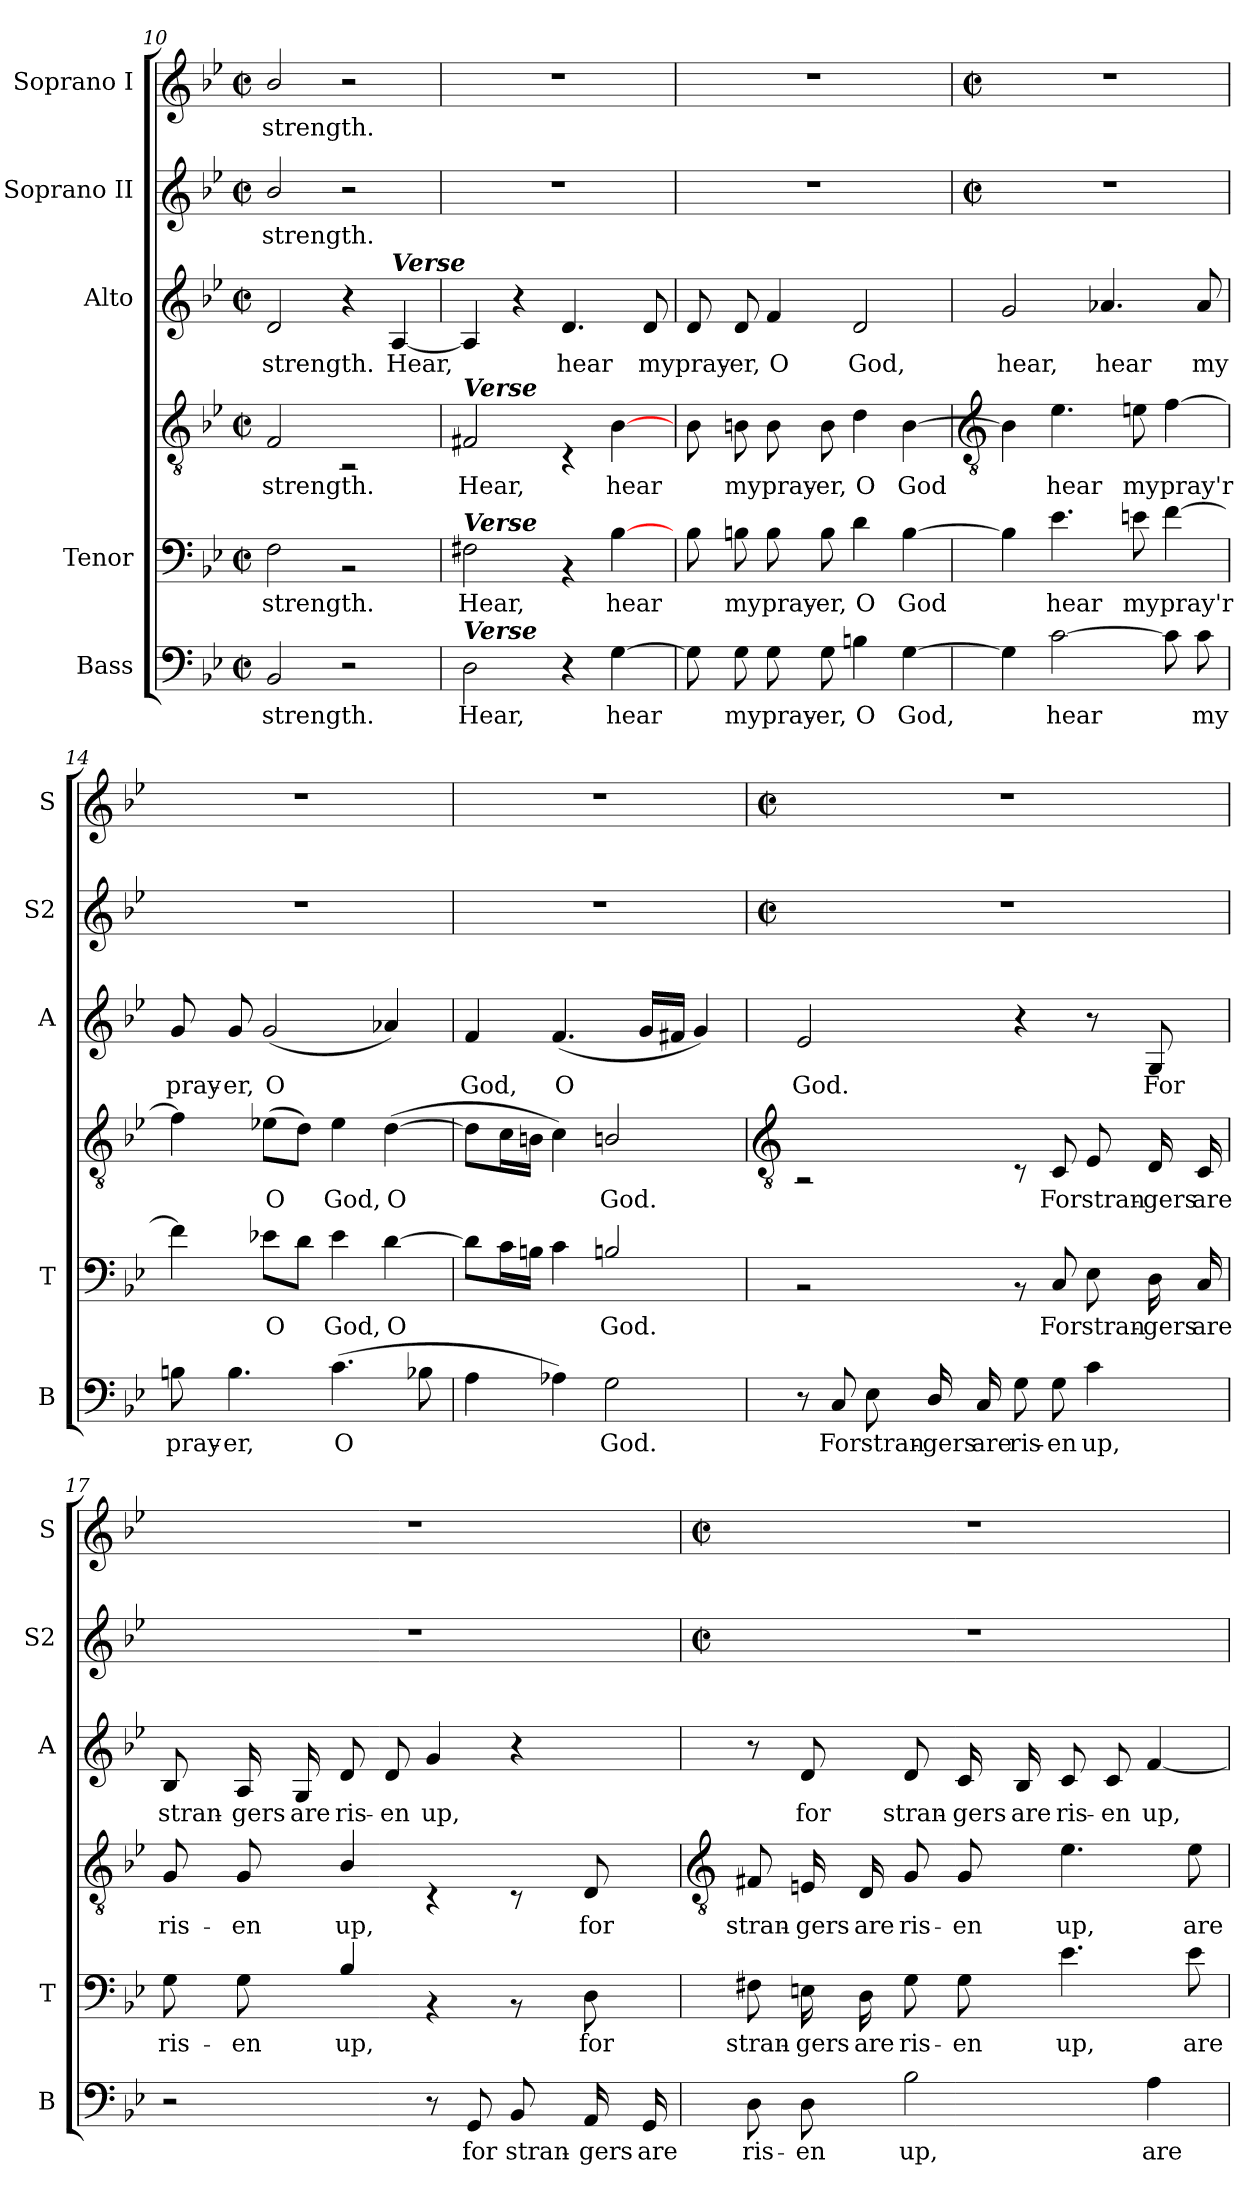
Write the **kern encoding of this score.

**kern	**text	**kern	**text	**kern	**text	**kern	**text	**kern	**text	**kern	**text
*part5	*part5	*part4	*part4	*part4	*part4	*part3	*part3	*part2	*part2	*part1	*part1
*staff6	*staff6	*staff5	*staff5	*staff4	*staff4	*staff3	*staff3	*staff2	*staff2	*staff1	*staff1
*I"Bass	*	*I"Tenor	*	*	*	*I"Alto	*	*I"Soprano II	*	*I"Soprano I	*
*I'B	*	*I'T	*	*	*	*I'A	*	*I'S2	*	*I'S	*
*clefF4	*	*	*	*clefGv2	*	*clefG2	*	*clefG2	*	*clefG2	*
*k[b-e-]	*	*k[b-e-]	*	*k[b-e-]	*	*k[b-e-]	*	*k[b-e-]	*	*k[b-e-]	*
*B-:	*	*B-:	*	*B-:	*	*B-:	*	*B-:	*	*B-:	*
*M2/2	*	*M2/2	*	*M2/2	*	*M2/2	*	*M2/2	*	*M2/2	*
*met(c|)	*	*met(c|)	*	*met(c|)	*	*met(c|)	*	*met(c|)	*	*met(c|)	*
=10	=10	=10	=10	=10	=10	=10	=10	=10	=10	=10	=10
!	!LO:LY:b	!	!LO:LY:b	!	!LO:LY:b	!	!LO:LY:b	!	!LO:LY:b	!	!LO:LY:b
2BB-	strength.	2F	strength.	2F	strength.	2d	strength.	2b-/	strength.	2b-/	strength.
2r	.	2rBB	.	2rBB	.	4r	.	2r	.	2r	.
!	!	!	!	!	!	!LO:TX:a:Bi:t=Verse	!	!	!	!	!
!	!	!	!	!	!	!	!LO:LY:b	!	!	!	!
.	.	.	.	.	.	[4A	Hear,	.	.	.	.
=11	=11	=11	=11	=11	=11	=11	=11	=11	=11	=11	=11
!	!	!	!	!LO:TX:a:Bi:t=Verse	!	!	!	!	!	!	!
!	!	!LO:TX:a:Bi:t=Verse	!	!	!	!	!	!	!	!	!
!LO:TX:a:Bi:t=Verse	!	!	!	!	!	!	!	!	!	!	!
!	!LO:LY:b	!	!LO:LY:b	!	!LO:LY:b	!	!	!	!	!	!
2D	Hear,	2F#X	Hear,	2F#X	Hear,	4A]	.	1r	.	1r	.
.	.	.	.	.	.	4r	.	.	.	.	.
!	!	!	!	!	!	!	!LO:LY:b	!	!	!	!
4r	.	4rBB	.	4rBB	.	4.d	hear	.	.	.	.
!	!LO:LY:b	!	!LO:LY:b	!	!LO:LY:b	!	!	!	!	!	!
[4G	hear	[4B-	hear	[4B-	hear	.	.	.	.	.	.
!	!	!	!	!	!	!	!LO:LY:b	!	!	!	!
.	.	.	.	.	.	8d	my	.	.	.	.
=12	=12	=12	=12	=12	=12	=12	=12	=12	=12	=12	=12
!	!	!	!	!	!	!	!LO:LY:b	!	!	!	!
8G]	.	8B-	.	8B-	.	8d	pray-	1r	.	1r	.
!	!LO:LY:b	!	!LO:LY:b	!	!LO:LY:b	!	!LO:LY:b	!	!	!	!
8G	my	8Bn	my	8Bn	my	8d	-er,	.	.	.	.
!	!LO:LY:b	!	!LO:LY:b	!	!LO:LY:b	!	!LO:LY:b	!	!	!	!
8G	pray-	8B	pray-	8B	pray-	4f	O	.	.	.	.
!	!LO:LY:b	!	!LO:LY:b	!	!LO:LY:b	!	!	!	!	!	!
8G	-er,	8B	-er,	8B	-er,	.	.	.	.	.	.
!	!LO:LY:b	!	!LO:LY:b	!	!LO:LY:b	!	!LO:LY:b	!	!	!	!
4Bn	O	4d	O	4d	O	2d	God,	.	.	.	.
!	!LO:LY:b	!	!LO:LY:b	!	!LO:LY:b	!	!	!	!	!	!
[4G	God,	[4B	God	[4B	God	.	.	.	.	.	.
!!LO:LB:g=z
=13	=13	=13	=13	=13	=13	=13	=13	=13	=13	=13	=13
*	*	*	*	*clefGv2	*	*	*	*	*	*	*
*	*	*	*	*	*	*	*	*M2/2	*	*M2/2	*
*	*	*	*	*	*	*	*	*met(c|)	*	*met(c|)	*
!	!	!	!	!	!	!	!LO:LY:b	!	!	!	!
4G]	.	4B]	.	4B]	.	2g	hear,	1r	.	1r	.
!	!LO:LY:b	!	!LO:LY:b	!	!LO:LY:b	!	!	!	!	!	!
[2c	hear	4.e-	hear	4.e-	hear	.	.	.	.	.	.
!	!	!	!	!	!	!	!LO:LY:b	!	!	!	!
.	.	.	.	.	.	4.a-X/	hear	.	.	.	.
!	!	!	!LO:LY:b	!	!LO:LY:b	!	!	!	!	!	!
.	.	8en	my	8en	my	.	.	.	.	.	.
!	!	!	!LO:LY:b	!	!LO:LY:b	!	!	!	!	!	!
8c]	.	[4f	pray'r	[4f	pray'r	.	.	.	.	.	.
!	!LO:LY:b	!	!	!	!	!	!LO:LY:b	!	!	!	!
8c	my	.	.	.	.	8a-/	my	.	.	.	.
=14	=14	=14	=14	=14	=14	=14	=14	=14	=14	=14	=14
!	!LO:LY:b	!	!	!	!	!	!LO:LY:b	!	!	!	!
8Bn	pray-	4f]	.	4f]	.	8g	pray-	1r	.	1r	.
!	!LO:LY:b	!	!	!	!	!	!LO:LY:b	!	!	!	!
4.B	-er,	.	.	.	.	8g	-er,	.	.	.	.
!	!	!	!LO:LY:b	!	!LO:LY:b	!	!LO:LY:b	!	!	!	!
.	.	8e-XL	O	(>8e-XL	O	(<2g	O	.	.	.	.
.	.	8dJ	.	8dJ)	.	.	.	.	.	.	.
!	!LO:LY:b	!	!LO:LY:b	!	!LO:LY:b	!	!	!	!	!	!
(>4.c	O	4e-	God,	4e-	God,	.	.	.	.	.	.
!	!	!	!LO:LY:b	!	!LO:LY:b	!	!	!	!	!	!
.	.	[4d	O	(>[4d	O	4a-X/)	.	.	.	.	.
8B-XL	.	.	.	.	.	.	.	.	.	.	.
=15	=15	=15	=15	=15	=15	=15	=15	=15	=15	=15	=15
!	!	!	!	!	!	!	!LO:LY:b	!	!	!	!
4A	.	8dL]	.	8dL]	.	4f	God,	1r	.	1r	.
.	.	16cL	.	16cL	.	.	.	.	.	.	.
.	.	16BnJJ	.	16BnJJ	.	.	.	.	.	.	.
!	!	!	!	!	!	!	!LO:LY:b	!	!	!	!
4A-X)	.	4c	.	4c)	.	(<4.f	O	.	.	.	.
!	!LO:LY:b	!	!LO:LY:b	!	!LO:LY:b	!	!	!	!	!	!
2G	God.	2Bn/	God.	2Bn/	God.	.	.	.	.	.	.
.	.	.	.	.	.	16gLL	.	.	.	.	.
.	.	.	.	.	.	16f#XJJ	.	.	.	.	.
.	.	.	.	.	.	4g)	.	.	.	.	.
!!LO:LB:g=z
=16	=16	=16	=16	=16	=16	=16	=16	=16	=16	=16	=16
*	*	*	*	*clefGv2	*	*	*	*	*	*	*
*	*	*	*	*	*	*	*	*M2/2	*	*M2/2	*
*	*	*	*	*	*	*	*	*met(c|)	*	*met(c|)	*
!	!	!	!	!	!	!	!LO:LY:b	!	!	!	!
8r	.	2rBB	.	2rBB	.	2e-	God.	1r	.	1r	.
!	!LO:LY:b	!	!	!	!	!	!	!	!	!	!
8C	For	.	.	.	.	.	.	.	.	.	.
!	!LO:LY:b	!	!	!	!	!	!	!	!	!	!
8E-	stran-	.	.	.	.	.	.	.	.	.	.
!	!LO:LY:b	!	!	!	!	!	!	!	!	!	!
16D/	-gers	.	.	.	.	.	.	.	.	.	.
!	!LO:LY:b	!	!	!	!	!	!	!	!	!	!
16C	are	.	.	.	.	.	.	.	.	.	.
!	!LO:LY:b	!	!	!	!	!	!	!	!	!	!
8G	ris-	8rBB	.	8rBB	.	4r	.	.	.	.	.
!	!LO:LY:b	!	!LO:LY:b	!	!LO:LY:b	!	!	!	!	!	!
8G	-en	8C	For	8C	For	.	.	.	.	.	.
!	!LO:LY:b	!	!LO:LY:b	!	!LO:LY:b	!	!	!	!	!	!
4c	up,	8E-	stran-	8E-	stran-	8r	.	.	.	.	.
!	!	!	!LO:LY:b	!	!LO:LY:b	!	!LO:LY:b	!	!	!	!
.	.	16D	-gers	16D	-gers	8G	For	.	.	.	.
!	!	!	!LO:LY:b	!	!LO:LY:b	!	!	!	!	!	!
.	.	16C	are	16C	are	.	.	.	.	.	.
=17	=17	=17	=17	=17	=17	=17	=17	=17	=17	=17	=17
!	!	!	!LO:LY:b	!	!LO:LY:b	!	!LO:LY:b	!	!	!	!
2r	.	8G	ris-	8G	ris-	8B-	stran-	1r	.	1r	.
!	!	!	!LO:LY:b	!	!LO:LY:b	!	!LO:LY:b	!	!	!	!
.	.	8G	-en	8G	-en	16A	-gers	.	.	.	.
!	!	!	!	!	!	!	!LO:LY:b	!	!	!	!
.	.	.	.	.	.	16G	are	.	.	.	.
!	!	!	!LO:LY:b	!	!LO:LY:b	!	!LO:LY:b	!	!	!	!
.	.	4B-/	up,	4B-/	up,	8d	ris-	.	.	.	.
!	!	!	!	!	!	!	!LO:LY:b	!	!	!	!
.	.	.	.	.	.	8d	-en	.	.	.	.
!	!	!	!	!	!	!	!LO:LY:b	!	!	!	!
8r	.	4rBB	.	4rBB	.	4g	up,	.	.	.	.
!	!LO:LY:b	!	!	!	!	!	!	!	!	!	!
8GG	for	.	.	.	.	.	.	.	.	.	.
!	!LO:LY:b	!	!	!	!	!	!	!	!	!	!
8BB-	stran-	8rBB	.	8rBB	.	4r	.	.	.	.	.
!	!LO:LY:b	!	!LO:LY:b	!	!LO:LY:b	!	!	!	!	!	!
16AA	-gers	8D	for	8D	for	.	.	.	.	.	.
!	!LO:LY:b	!	!	!	!	!	!	!	!	!	!
16GG	are	.	.	.	.	.	.	.	.	.	.
!!LO:LB:g=z
=18	=18	=18	=18	=18	=18	=18	=18	=18	=18	=18	=18
*	*	*	*	*clefGv2	*	*	*	*	*	*	*
*	*	*	*	*	*	*	*	*M2/2	*	*M2/2	*
*	*	*	*	*	*	*	*	*met(c|)	*	*met(c|)	*
!	!LO:LY:b	!	!LO:LY:b	!	!LO:LY:b	!	!	!	!	!	!
8D	ris-	8F#X	stran-	8F#X	stran-	8r	.	1r	.	1r	.
!	!LO:LY:b	!	!LO:LY:b	!	!LO:LY:b	!	!LO:LY:b	!	!	!	!
8D	-en	16En	-gers	16En	-gers	8d	for	.	.	.	.
!	!	!	!LO:LY:b	!	!LO:LY:b	!	!	!	!	!	!
.	.	16D	are	16D	are	.	.	.	.	.	.
!	!LO:LY:b	!	!LO:LY:b	!	!LO:LY:b	!	!LO:LY:b	!	!	!	!
2B-	up,	8G	ris-	8G	ris-	8d	stran-	.	.	.	.
!	!	!	!LO:LY:b	!	!LO:LY:b	!	!LO:LY:b	!	!	!	!
.	.	8G	-en	8G	-en	16c	-gers	.	.	.	.
!	!	!	!	!	!	!	!LO:LY:b	!	!	!	!
.	.	.	.	.	.	16B-	are	.	.	.	.
!	!	!	!LO:LY:b	!	!LO:LY:b	!	!LO:LY:b	!	!	!	!
.	.	4.e-	up,	4.e-	up,	8c	ris-	.	.	.	.
!	!	!	!	!	!	!	!LO:LY:b	!	!	!	!
.	.	.	.	.	.	8c	-en	.	.	.	.
!	!LO:LY:b	!	!	!	!	!	!LO:LY:b	!	!	!	!
4A	are	.	.	.	.	[4f	up,	.	.	.	.
!	!	!	!LO:LY:b	!	!LO:LY:b	!	!	!	!	!	!
.	.	8e-	are	8e-	are	.	.	.	.	.	.
=	=	=	=	=	=	=	=	=	=	=	=
*-	*-	*-	*-	*-	*-	*-	*-	*-	*-	*-	*-
